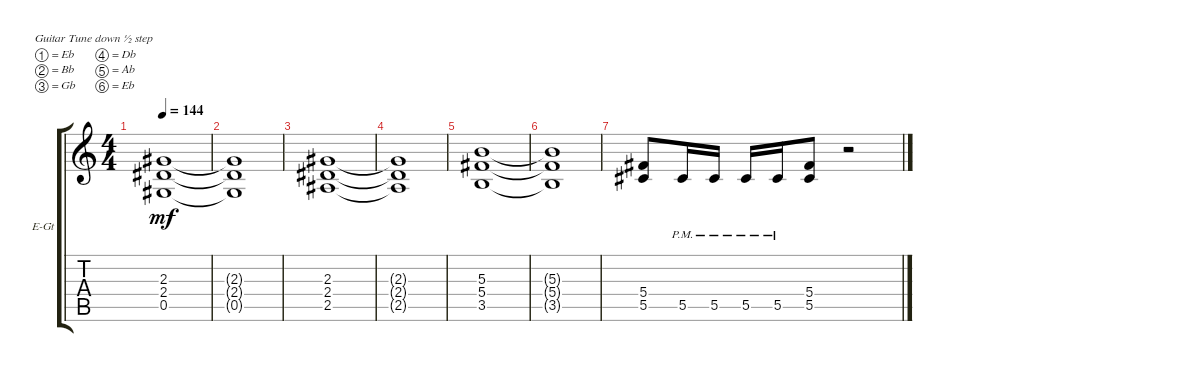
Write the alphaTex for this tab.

\bracketExtendMode groupsimilarinstruments
\firstSystemTrackNameOrientation horizontal
\otherSystemsTrackNameOrientation horizontal
\track ("Guitar 1" "E-Gt") {instrument distortionguitar}
\staff {score tabs}
\tuning (Eb4 Bb3 Gb3 Db3 Ab2 Eb2)
\ts (4 4)
\tempo 144
\clef g2
\ks c
(0.5 2.4 2.3).1{dy mf} |
(0.5{t} 2.4{t} 2.3{t}).1 |
(2.5 2.4 2.3).1 |
(2.5{t} 2.4{t} 2.3{t}).1 |
(5.4 3.5 5.3).1 |
(5.4{t} 3.5{t} 5.3{t}).1 |
(5.4 5.5).8 5.5{pm}.16 5.5{pm}.16 5.5{pm}.16 5.5{pm}.16 (5.4 5.5).8 r.2
